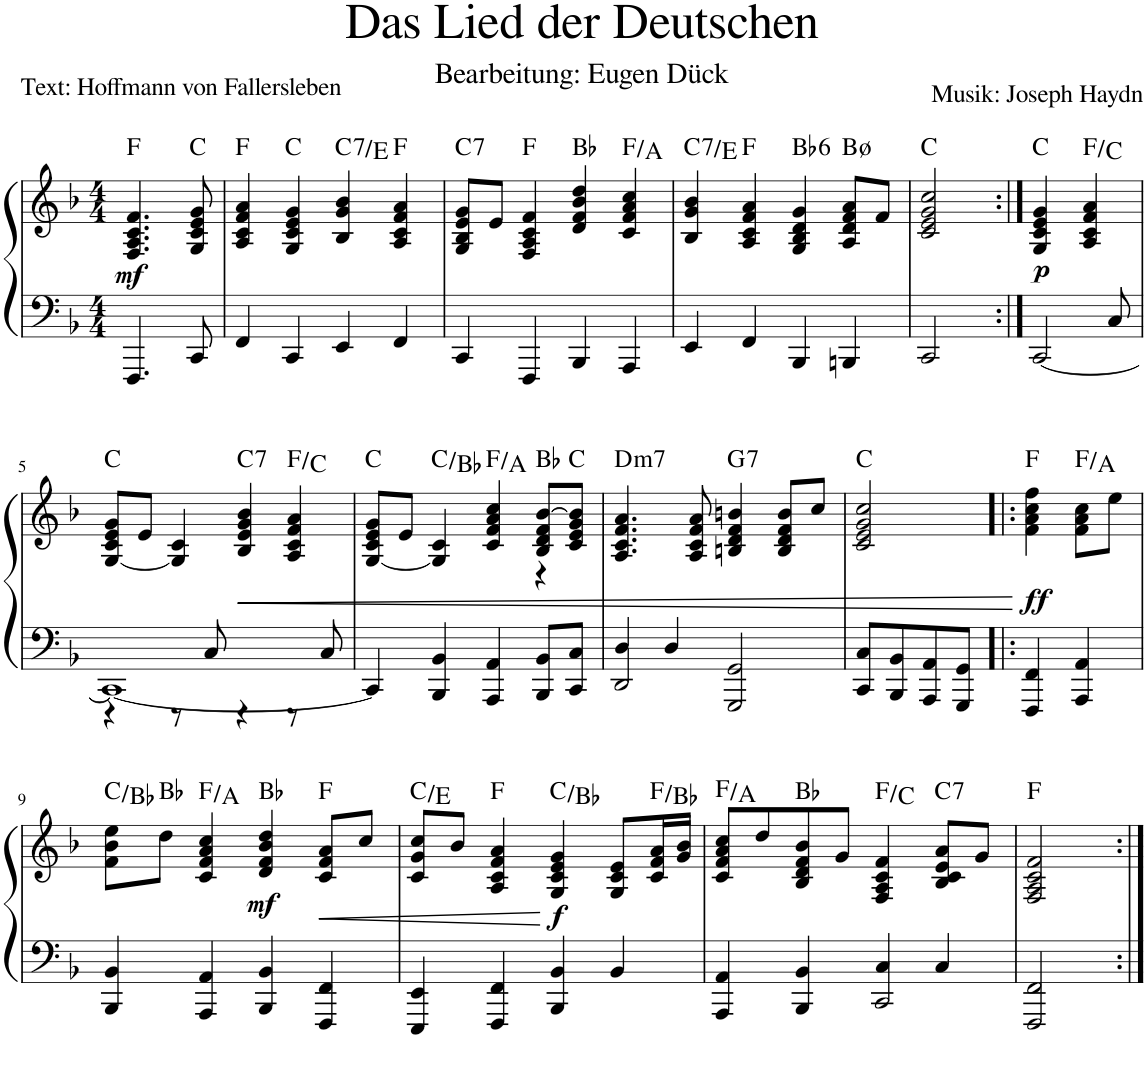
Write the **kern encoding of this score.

**kern	**kern	**dynam	**harte
*part1	*part1	*part1	*part1
*staff2	*staff1	*staff1/2	*
*I"Piano	*	*	*
*I'Pno.	*	*	*
*clefF4	*clefG2	*	*
*k[b-]	*k[b-]	*	*
*M4/4	*M4/4	*	*
=	=	=	=
!	!	!LO:DY:b	!
4.FFF/	4.F/ 4.A/ 4.c/ 4.f/	mf	F:maj
8CC/	8G/ 8c/ 8e/ 8g/	.	C:maj
=1	=1	=1	=1
4FF/	4A/ 4c/ 4f/ 4a/	.	F:maj
4CC/	4G/ 4c/ 4e/ 4g/	.	C:maj
!	!	!	!LO:H:kt=7
4EE/	4B-/ 4g/ 4b-/	.	C:7/3
4FF/	4A/ 4c/ 4f/ 4a/	.	F:maj
=2	=2	=2	=2
!	!	!	!LO:H:kt=7
4CC/	8G/ 8B-/ 8e/ 8g/L	.	C:7
.	8e/J	.	.
4FFF/	4F/ 4A/ 4c/ 4f/	.	F:maj
4BBB-/	4d/ 4f/ 4b-/ 4dd/	.	Bb:maj
4AAA/	4c/ 4f/ 4a/ 4cc/	.	F:maj/3
=3	=3	=3	=3
!	!	!	!LO:H:kt=7
4EE/	4B-/ 4g/ 4b-/	.	C:7/3
4FF/	4A/ 4c/ 4f/ 4a/	.	F:maj
!	!	!	!LO:H:kt=6
4BBB-/	4G/ 4B-/ 4d/ 4g/	.	Bb:maj6
4BBBn/	8A/ 8d/ 8f/ 8a/L	.	B:hdim7
.	8f/J	.	.
==4	==4	==4	==4
*^	*	*	*
2CC/	2..ryy	2c/ 2e/ 2g/ 2cc/	.	C:maj
!	!	!	!LO:DY:b	!
[<2CC/	.	4G/ 4c/ 4e/ 4g/	p	C:maj
.	.	4A/ 4c/ 4f/ 4a/	.	F:maj/5
.	8C/	.	.	.
!!LO:LB:g=z
=5	=5	=5	=5	=5
1CC_	4r	[8G/ 8c/ 8e/ 8g/L	.	C:maj
.	.	8e/J	.	.
.	8r	4G/] 4c/	.	.
.	8C/	.	.	.
!	!	!	!LO:HP:b	!LO:H:kt=7
.	4r	4B-/ 4e/ 4g/ 4b-/	<	C:7
.	8r	4A/ 4c/ 4f/ 4a/	.	F:maj/5
.	8C/	.	.	.
*v	*v	*	*	*
=6	=6	=6	=6
*	*^	*	*
4CC/]	[8G/ 8c/ 8e/ 8g/L	2.ryy	.	C:maj
.	8e/J	.	.	.
4BBB-/ 4BB-/	4G/] 4c/	.	.	C:maj/b7
4AAA/ 4AA/	4c/ 4f/ 4a/ 4cc/	.	.	F:maj/3
8BBB-/ 8BB-/L	8B-/ 8d/ 8f/ [8b-/L	4r	.	Bb:maj
8CC/ 8C/J	8c/ 8e/ 8g/ 8b-/]J	.	.	C:maj
*	*v	*v	*	*
=7	=7	=7	=7
*^	*	*	*
!	!	!	!	!LO:H:kt=m7
2DD/	4D/	4.A/ 4.c/ 4.f/ 4.a/	.	D:min7
.	4D/	.	.	.
.	.	8A/ 8c/ 8f/ 8a/	.	.
!	!	!	!	!LO:H:kt=7
2GGG/ 2GG/	2ryy	4Bn/ 4d/ 4f/ 4bn/	.	G:7
.	.	8B/ 8d/ 8f/ 8b/L	.	.
.	.	8cc/J	.	.
*v	*v	*	*	*
=8	=8	=8	=8
8CC/ 8C/L	2c/ 2e/ 2g/ 2cc/	.	C:maj
8BBB-/ 8BB-/	.	.	.
8AAA/ 8AA/	.	.	.
8GGG/ 8GG/J	.	.	.
!	!	!LO:DY:n=1:b	!
4FFF/ 4FF/	4f\ 4a\ 4cc\ 4ff\	[ ff	F:maj
4AAA/ 4AA/	8f\ 8a\ 8cc\L	.	F:maj/3
.	8ee\J	.	.
!!LO:LB:g=z
=9	=9	=9	=9
4BBB-/ 4BB-/	8f\ 8b-\ 8ee\L	.	C:maj/b7
.	8dd\J	.	Bb:maj
4AAA/ 4AA/	4c/ 4f/ 4a/ 4cc/	.	F:maj/3
!	!	!LO:DY:b	!
4BBB-/ 4BB-/	4d/ 4f/ 4b-/ 4dd/	mf	Bb:maj
!	!	!LO:HP:b	!
4FFF/ 4FF/	8c/ 8f/ 8a/L	<	F:maj
.	8cc/J	.	.
=10	=10	=10	=10
4EEE/ 4EE/	8c/ 8g/ 8cc/L	.	C:maj/3
.	8b-/J	.	.
4FFF/ 4FF/	4A/ 4c/ 4f/ 4a/	.	F:maj
!	!	!LO:DY:n=1:b	!
4BBB-/ 4BB-/	4G/ 4c/ 4e/ 4g/	[ f	C:maj/b7
4BB-/	8G/ 8c/ 8e/L	.	.
.	16c/ 16f/ 16a/L	.	F:maj/4
.	16g/ 16b-/JJ	.	.
=11	=11	=11	=11
*^	*	*	*
4AAA/ 4AA/	2ryy	8c/ 8f/ 8a/ 8cc/L	.	F:maj/3
.	.	8dd/	.	.
4BBB-/ 4BB-/	.	8B-/ 8d/ 8f/ 8b-/	.	Bb:maj
.	.	8g/J	.	.
2CC/	4C/	4F/ 4A/ 4c/ 4f/	.	F:maj/5
!	!	!	!	!LO:H:kt=7
.	4C/	8B-/ 8c/ 8e/ 8a/L	.	C:7
.	.	8g/J	.	.
*v	*v	*	*	*
=12	=12	=12	=12
2FFF/ 2FF/	2F/ 2A/ 2c/ 2f/	.	F:maj
=:|!	=:|!	=:|!	=:|!
*-	*-	*-	*-
